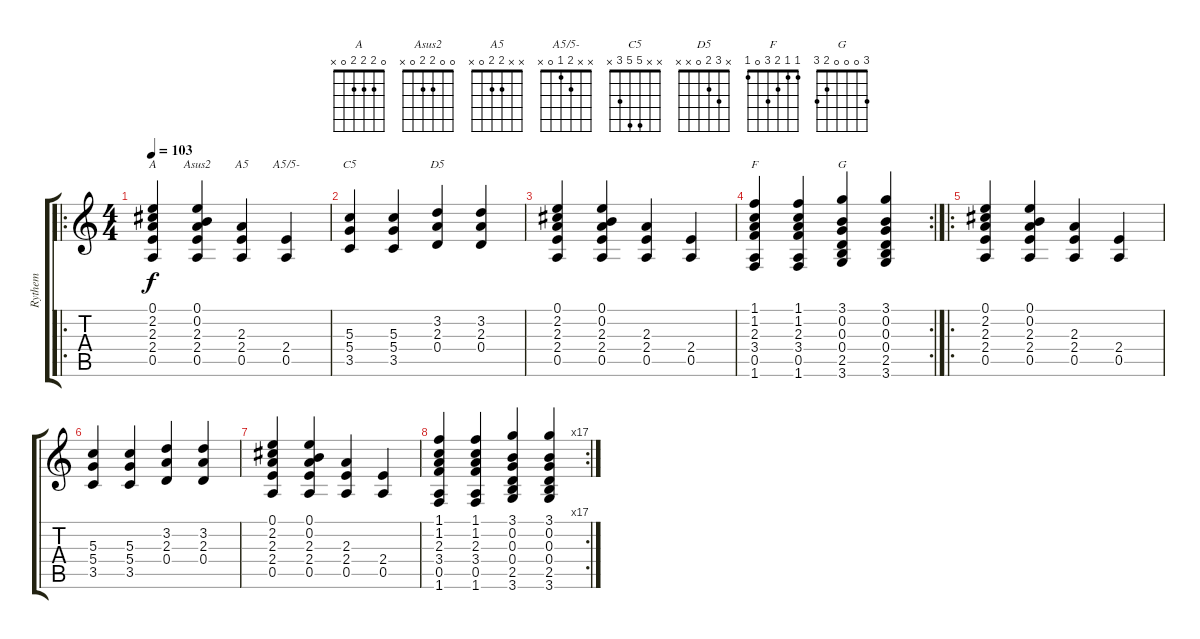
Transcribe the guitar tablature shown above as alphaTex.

\track ("Rythem" "Rythem") {instrument fretlessbass}
\staff {score tabs}
\tuning (E4 B3 G3 D3 A2 E2) {hide}
\chord ("A" 0 2 2 2 0 x)
\chord ("Asus2" 0 0 2 2 0 x)
\chord ("A5" x x 2 2 0 x)
\chord ("A5/5-" x x 2 1 0 x)
\chord ("C5" x x 5 5 3 x)
\chord ("D5" x 3 2 0 x x)
\chord ("F" 1 1 2 3 0 1)
\chord ("G" 3 0 0 0 2 3)
\ro
\ts (4 4)
\tempo 103
\clef g2
\ks c
(0.1 2.2 2.3 2.4 0.5).4{ch "A" dy f} (0.1 0.2 2.3 2.4 0.5).4{ch "Asus2"} (2.3 2.4 0.5).4{ch "A5"} (2.4 0.5).4{ch "A5/5-"} |
(5.3 5.4 3.5).4{ch "C5"} (5.3 5.4 3.5).4 (3.2 2.3 0.4).4{ch "D5"} (3.2 2.3 0.4).4 |
(0.1 2.2 2.3 2.4 0.5).4 (0.1 0.2 2.3 2.4 0.5).4 (2.3 2.4 0.5).4 (2.4 0.5).4 |
\rc 2
(1.1 1.2 2.3 3.4 0.5 1.6).4{ch "F"} (1.1 1.2 2.3 3.4 0.5 1.6).4 (3.1 0.2 0.3 0.4 2.5 3.6).4{ch "G"} (3.1 0.2 0.3 0.4 2.5 3.6).4 |
\ro
(0.1 2.2 2.3 2.4 0.5).4 (0.1 0.2 2.3 2.4 0.5).4 (2.3 2.4 0.5).4 (2.4 0.5).4 |
(5.3 5.4 3.5).4 (5.3 5.4 3.5).4 (3.2 2.3 0.4).4 (3.2 2.3 0.4).4 |
(0.1 2.2 2.3 2.4 0.5).4 (0.1 0.2 2.3 2.4 0.5).4 (2.3 2.4 0.5).4 (2.4 0.5).4 |
\rc 17
(1.1 1.2 2.3 3.4 0.5 1.6).4 (1.1 1.2 2.3 3.4 0.5 1.6).4 (3.1 0.2 0.3 0.4 2.5 3.6).4 (3.1 0.2 0.3 0.4 2.5 3.6).4
